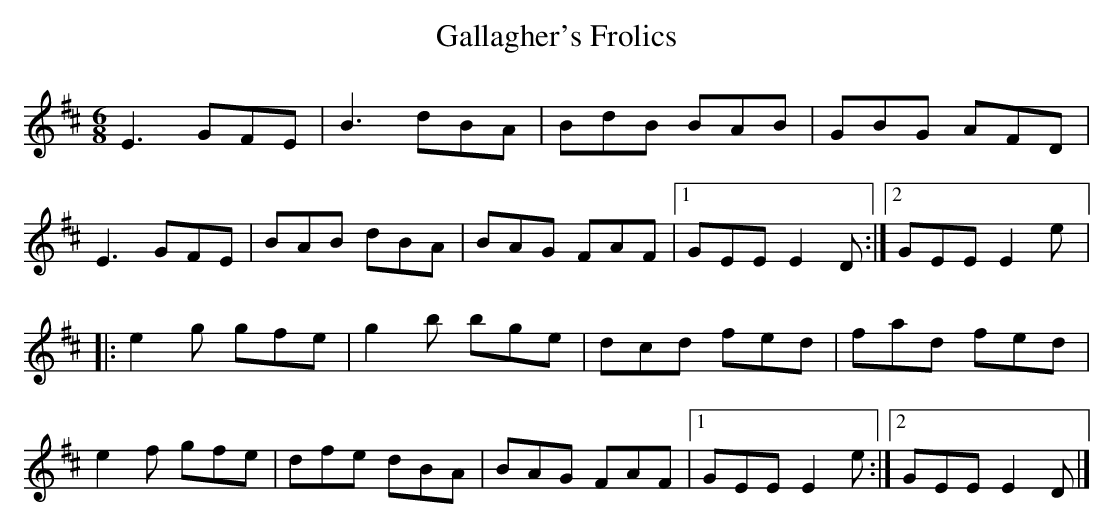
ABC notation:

X:1
T:Gallagher's Frolics
M:6/8
L:1/8
K:Edor
E3 GFE | B3 dBA | BdB BAB | GBG AFD |
E3 GFE | BAB dBA | BAG FAF |1 GEE E2D :|2 GEE E2e |:
e2g gfe | g2b bge | dcd fed | fad fed |
e2f gfe | dfe dBA | BAG FAF |1 GEE E2e :|2 GEE E2D |]
